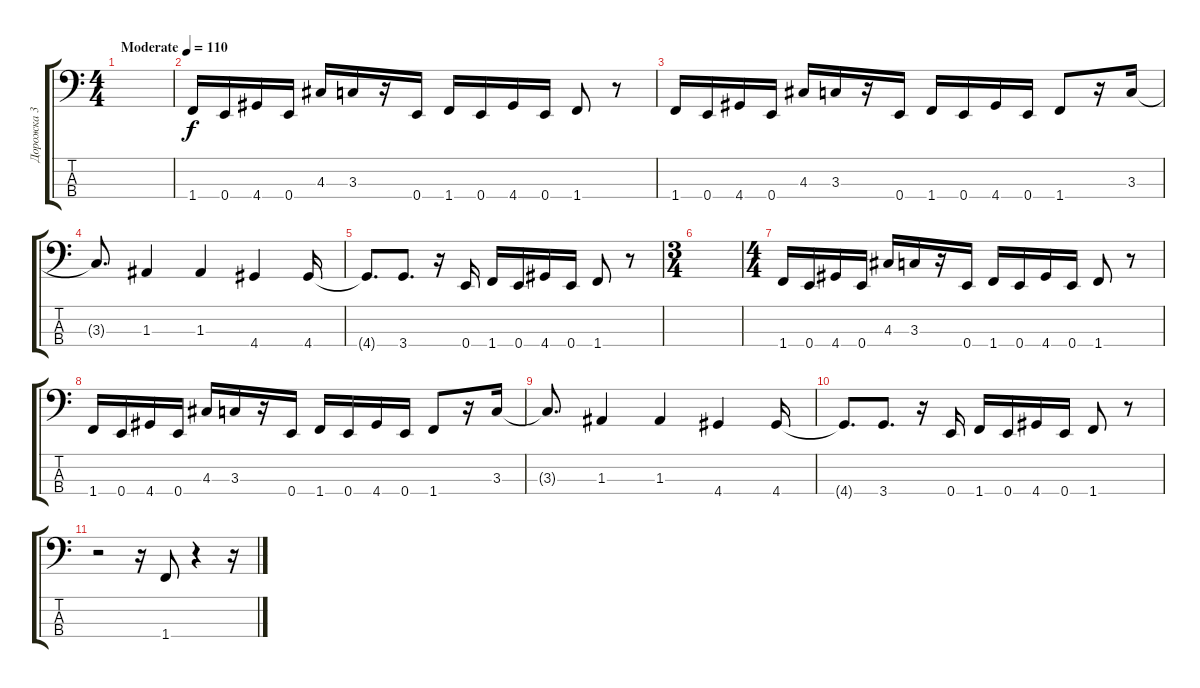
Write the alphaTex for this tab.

\track ("Дорожка 3" "Дорожка 3") {instrument electricbassfinger}
\staff {score tabs}
\tuning (G2 D2 A1 E1) {hide}
\ts (4 4)
\tempo (110 "Moderate")
\clef f4
\ks c
|
1.4.16 0.4.16 4.4.16 0.4.16 4.3.16 3.3.16 r.16 0.4.16 1.4.16 0.4.16 4.4.16 0.4.16 1.4.8 r.8 |
1.4.16 0.4.16 4.4.16 0.4.16 4.3.16 3.3.16 r.16 0.4.16 1.4.16 0.4.16 4.4.16 0.4.16 1.4.8 r.16 3.3.16 |
3.3{t}.8{d} 1.3.4 1.3.4 4.4.4 4.4.16 |
4.4{t}.8{d} 3.4.8{d} r.16 0.4.16 1.4.16 0.4.16 4.4.16 0.4.16 1.4.8 r.8 |
\ts (3 4)
|
\ts (4 4)
1.4.16 0.4.16 4.4.16 0.4.16 4.3.16 3.3.16 r.16 0.4.16 1.4.16 0.4.16 4.4.16 0.4.16 1.4.8 r.8 |
1.4.16 0.4.16 4.4.16 0.4.16 4.3.16 3.3.16 r.16 0.4.16 1.4.16 0.4.16 4.4.16 0.4.16 1.4.8 r.16 3.3.16 |
3.3{t}.8{d} 1.3.4 1.3.4 4.4.4 4.4.16 |
4.4{t}.8{d} 3.4.8{d} r.16 0.4.16 1.4.16 0.4.16 4.4.16 0.4.16 1.4.8 r.8 |
r.2 r.16 1.4.8 r.4 r.16
